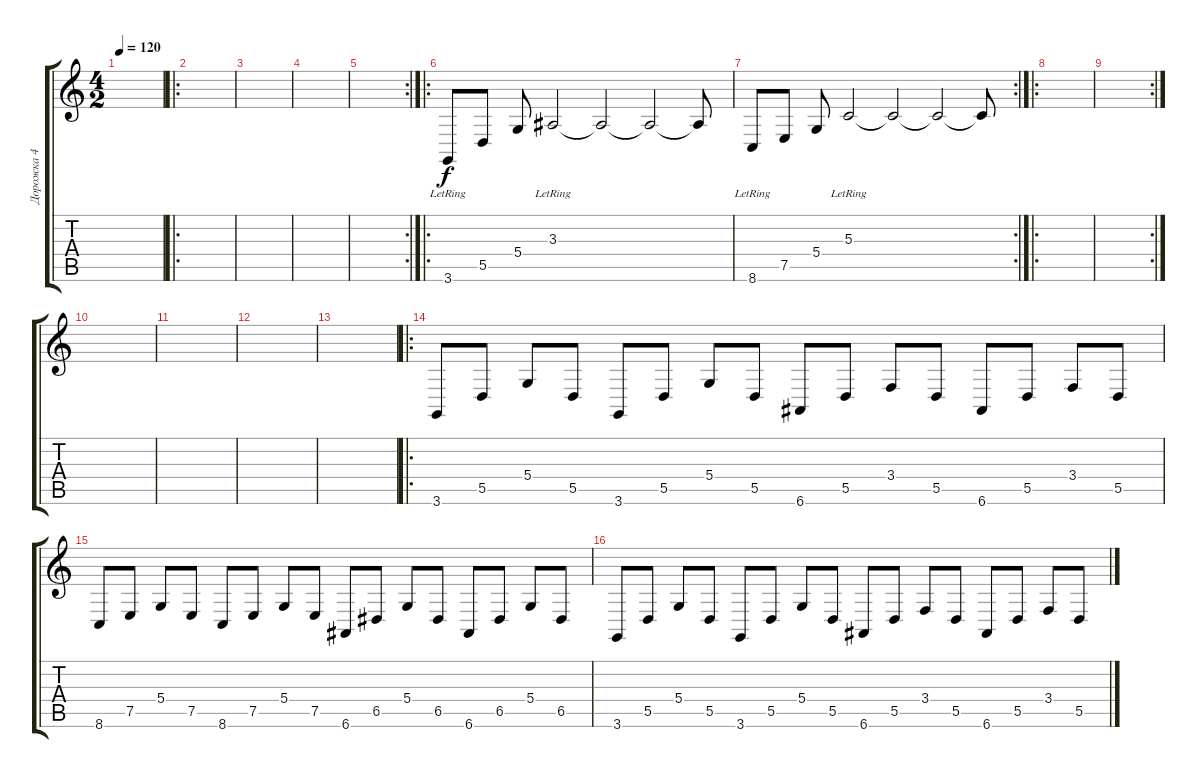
\track ("Дорожка 4" "Дорожка 4") {instrument acousticgrandpiano}
\staff {score tabs}
\tuning (E4 B3 G3 D3 A2 E2) {hide}
\ts (4 2)
\tempo 120
\clef g2
\ks c
|
\ro
|
|
|
\rc 2
|
\ro
3.6{lr}.8 5.5.8 5.4.8 3.3{lr}.2 3.3{t}.2 3.3{t}.2 3.3{t}.8 |
\rc 2
8.6{lr}.8 7.5.8 5.4.8 5.3{lr}.2 5.3{t}.2 5.3{t}.2 5.3{t}.8 |
\ro
|
\rc 2
|
|
|
|
|
\ro
3.6.8 5.5.8 5.4.8 5.5.8 3.6.8 5.5.8 5.4.8 5.5.8 6.6.8 5.5.8 3.4.8 5.5.8 6.6.8 5.5.8 3.4.8 5.5.8 |
8.6.8 7.5.8 5.4.8 7.5.8 8.6.8 7.5.8 5.4.8 7.5.8 6.6.8 6.5.8 5.4.8 6.5.8 6.6.8 6.5.8 5.4.8 6.5.8 |
3.6.8 5.5.8 5.4.8 5.5.8 3.6.8 5.5.8 5.4.8 5.5.8 6.6.8 5.5.8 3.4.8 5.5.8 6.6.8 5.5.8 3.4.8 5.5.8
